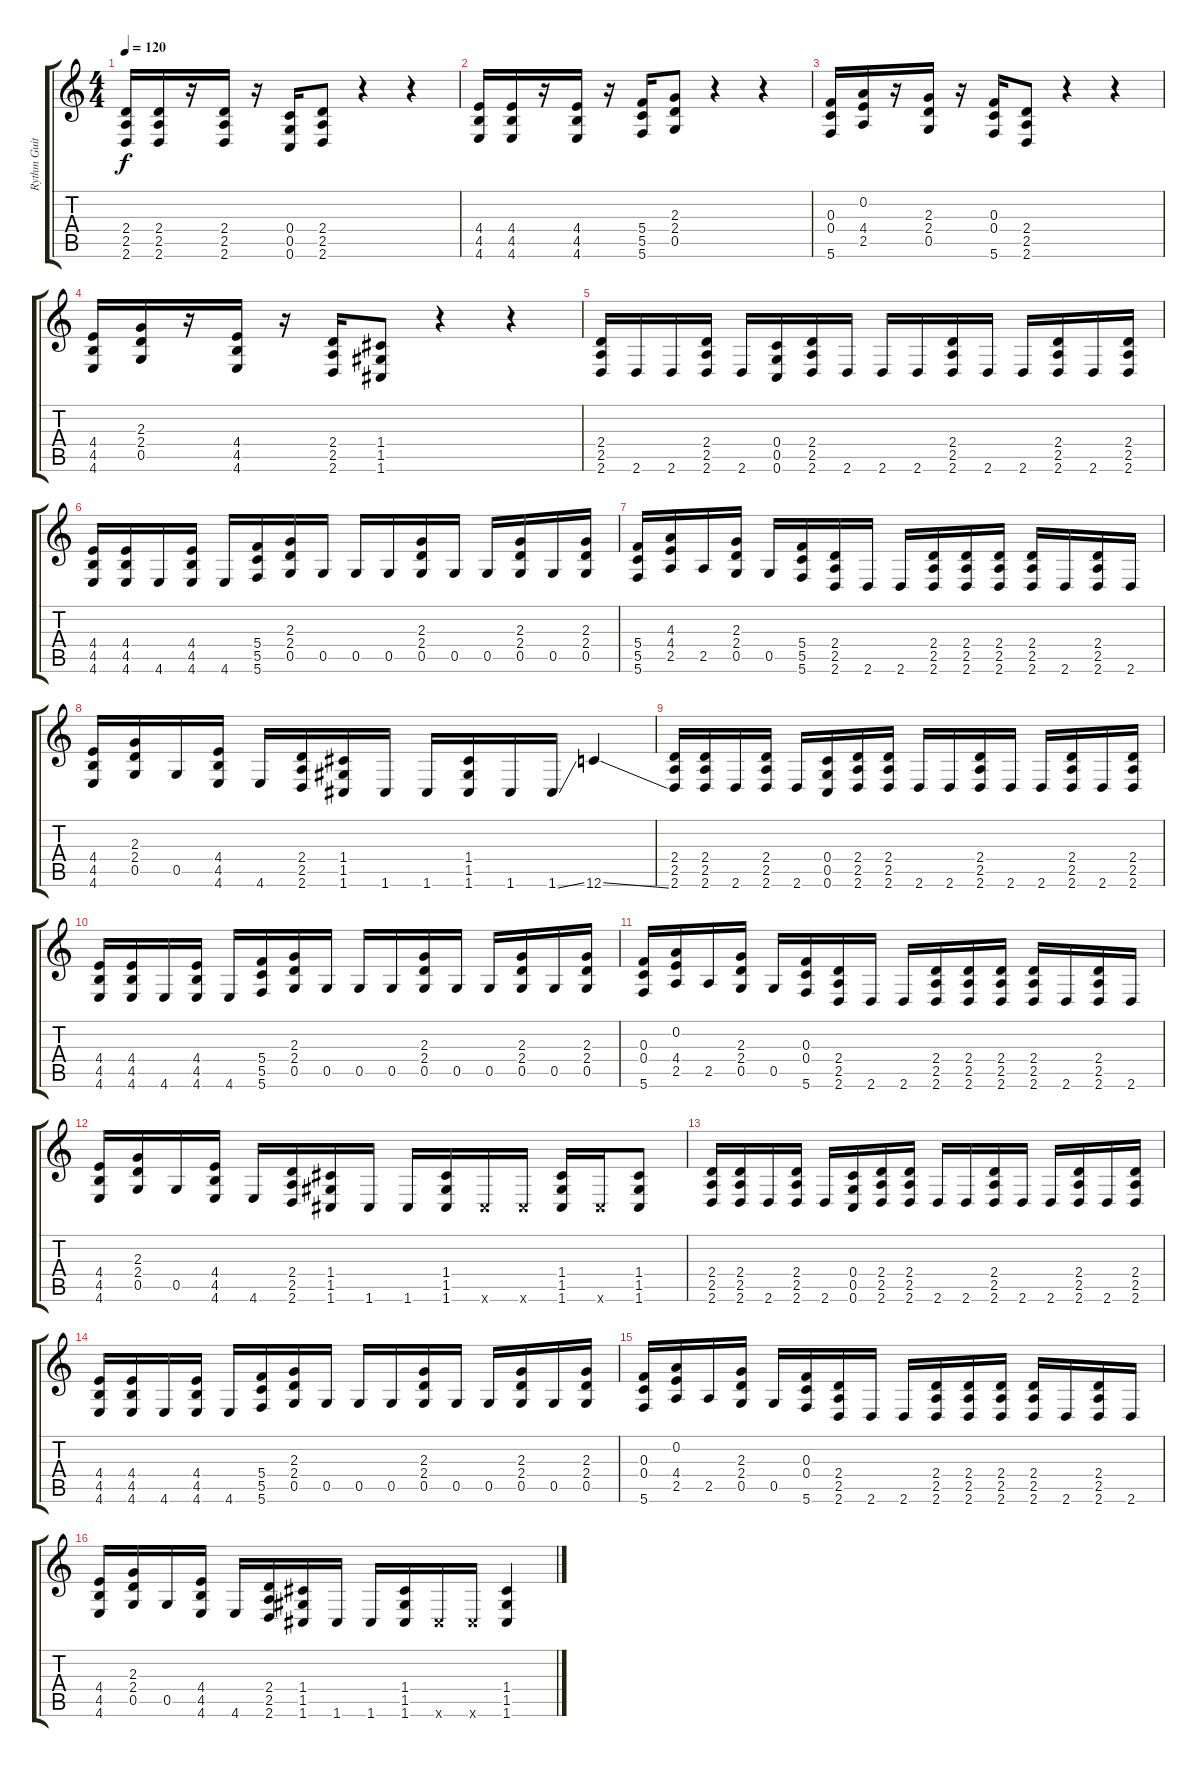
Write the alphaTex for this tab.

\track ("Rythm Guitar Dropped C" "Rythm Guit") {instrument distortionguitar}
\staff {score tabs}
\tuning (D4 A3 F3 C3 G2 C2) {hide}
\ts (4 4)
\tempo 120
\clef g2
\ks c
(2.4 2.5 2.6).16{dy f} (2.4 2.5 2.6).16 r.16 (2.4 2.5 2.6).16 r.16 (0.4 0.5 0.6).16 (2.4 2.5 2.6).8 r.4 r.4 |
(4.4 4.5 4.6).16 (4.4 4.5 4.6).16 r.16 (4.4 4.5 4.6).16 r.16 (5.4 5.5 5.6).16 (2.3 2.4 0.5).8 r.4 r.4 |
(0.3 0.4 5.6).16 (0.2 4.4 2.5).16 r.16 (2.3 2.4 0.5).16 r.16 (0.3 0.4 5.6).16 (2.4 2.5 2.6).8 r.4 r.4 |
(4.4 4.5 4.6).16 (2.3 2.4 0.5).16 r.16 (4.4 4.5 4.6).16 r.16 (2.4 2.5 2.6).16 (1.4 1.5 1.6).8 r.4 r.4 |
(2.4 2.5 2.6).16 2.6.16 2.6.16 (2.4 2.5 2.6).16 2.6.16 (0.4 0.5 0.6).16 (2.4 2.5 2.6).16 2.6.16 2.6.16 2.6.16 (2.4 2.5 2.6).16 2.6.16 2.6.16 (2.4 2.5 2.6).16 2.6.16 (2.4 2.5 2.6).16 |
(4.4 4.5 4.6).16 (4.4 4.5 4.6).16 4.6.16 (4.4 4.5 4.6).16 4.6.16 (5.4 5.5 5.6).16 (2.3 2.4 0.5).16 0.5.16 0.5.16 0.5.16 (2.3 2.4 0.5).16 0.5.16 0.5.16 (2.3 2.4 0.5).16 0.5.16 (2.3 2.4 0.5).16 |
(5.4 5.5 5.6).16 (4.3 4.4 2.5).16 2.5.16 (2.3 2.4 0.5).16 0.5.16 (5.4 5.5 5.6).16 (2.4 2.5 2.6).16 2.6.16 2.6.16 (2.4 2.5 2.6).16 (2.4 2.5 2.6).16 (2.4 2.5 2.6).16 (2.4 2.5 2.6).16 2.6.16 (2.4 2.5 2.6).16 2.6.16 |
(4.4 4.5 4.6).16 (2.3 2.4 0.5).16 0.5.16 (4.4 4.5 4.6).16 4.6.16 (2.4 2.5 2.6).16 (1.4 1.5 1.6).16 1.6.16 1.6.16 (1.4 1.5 1.6).16 1.6.16 1.6{ss}.16 12.6{ss}.4 |
(2.4 2.5 2.6).16 (2.4 2.5 2.6).16 2.6.16 (2.4 2.5 2.6).16 2.6.16 (0.4 0.5 0.6).16 (2.4 2.5 2.6).16 (2.4 2.5 2.6).16 2.6.16 2.6.16 (2.4 2.5 2.6).16 2.6.16 2.6.16 (2.4 2.5 2.6).16 2.6.16 (2.4 2.5 2.6).16 |
(4.4 4.5 4.6).16 (4.4 4.5 4.6).16 4.6.16 (4.4 4.5 4.6).16 4.6.16 (5.4 5.5 5.6).16 (2.3 2.4 0.5).16 0.5.16 0.5.16 0.5.16 (2.3 2.4 0.5).16 0.5.16 0.5.16 (2.3 2.4 0.5).16 0.5.16 (2.3 2.4 0.5).16 |
(0.3 0.4 5.6).16 (0.2 4.4 2.5).16 2.5.16 (2.3 2.4 0.5).16 0.5.16 (0.3 0.4 5.6).16 (2.4 2.5 2.6).16 2.6.16 2.6.16 (2.4 2.5 2.6).16 (2.4 2.5 2.6).16 (2.4 2.5 2.6).16 (2.4 2.5 2.6).16 2.6.16 (2.4 2.5 2.6).16 2.6.16 |
(4.4 4.5 4.6).16 (2.3 2.4 0.5).16 0.5.16 (4.4 4.5 4.6).16 4.6.16 (2.4 2.5 2.6).16 (1.4 1.5 1.6).16 1.6.16 1.6.16 (1.4 1.5 1.6).16 1.6{x}.16 1.6{x}.16 (1.4 1.5 1.6).16 1.6{x}.16 (1.4 1.5 1.6).8 |
(2.4 2.5 2.6).16 (2.4 2.5 2.6).16 2.6.16 (2.4 2.5 2.6).16 2.6.16 (0.4 0.5 0.6).16 (2.4 2.5 2.6).16 (2.4 2.5 2.6).16 2.6.16 2.6.16 (2.4 2.5 2.6).16 2.6.16 2.6.16 (2.4 2.5 2.6).16 2.6.16 (2.4 2.5 2.6).16 |
(4.4 4.5 4.6).16 (4.4 4.5 4.6).16 4.6.16 (4.4 4.5 4.6).16 4.6.16 (5.4 5.5 5.6).16 (2.3 2.4 0.5).16 0.5.16 0.5.16 0.5.16 (2.3 2.4 0.5).16 0.5.16 0.5.16 (2.3 2.4 0.5).16 0.5.16 (2.3 2.4 0.5).16 |
(0.3 0.4 5.6).16 (0.2 4.4 2.5).16 2.5.16 (2.3 2.4 0.5).16 0.5.16 (0.3 0.4 5.6).16 (2.4 2.5 2.6).16 2.6.16 2.6.16 (2.4 2.5 2.6).16 (2.4 2.5 2.6).16 (2.4 2.5 2.6).16 (2.4 2.5 2.6).16 2.6.16 (2.4 2.5 2.6).16 2.6.16 |
(4.4 4.5 4.6).16 (2.3 2.4 0.5).16 0.5.16 (4.4 4.5 4.6).16 4.6.16 (2.4 2.5 2.6).16 (1.4 1.5 1.6).16 1.6.16 1.6.16 (1.4 1.5 1.6).16 1.6{x}.16 1.6{x}.16 (1.4 1.5 1.6).4
